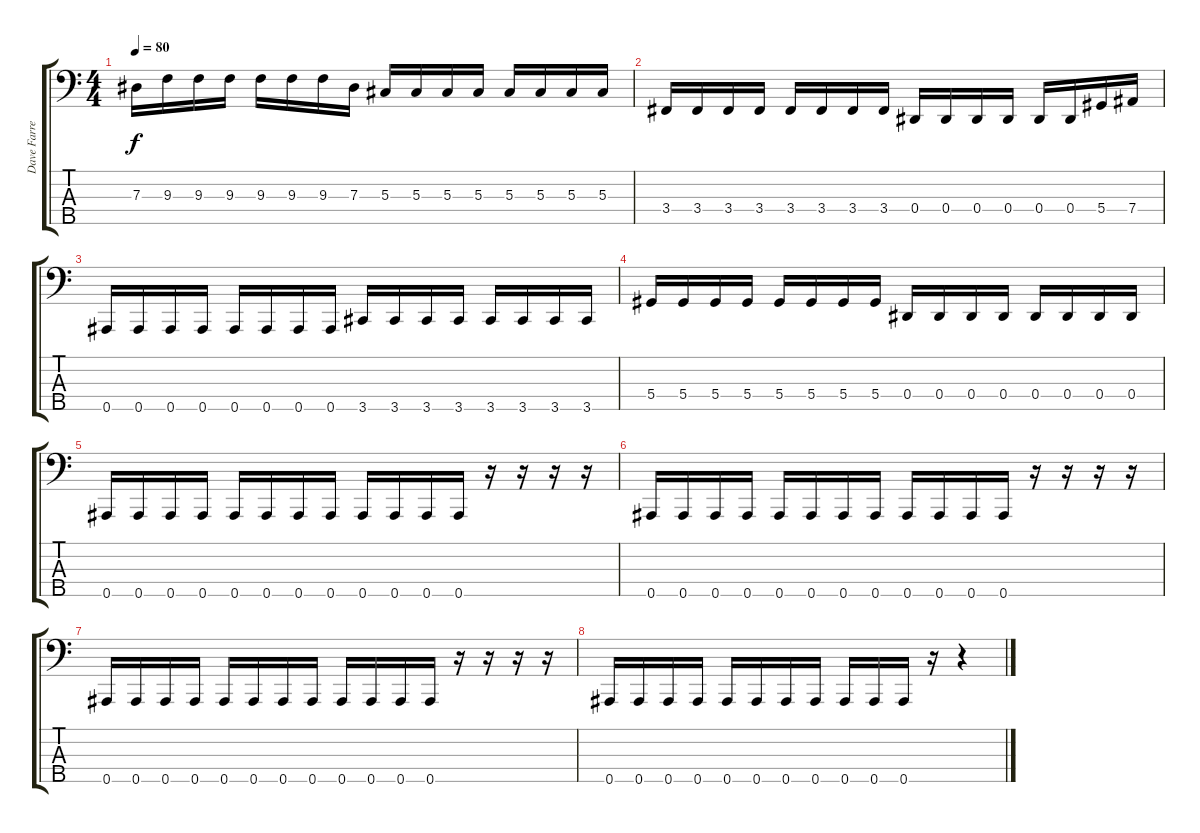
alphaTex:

\track ("Dave Farrell \"Phoenix\" (Bass)" "Dave Farre") {instrument electricbassfinger}
\staff {score tabs}
\tuning (Gb2 Db2 Ab1 Eb1 Bb0) {hide}
\ts (4 4)
\tempo 80
\clef f4
\ks c
7.3.16{dy f} 9.3.16 9.3.16 9.3.16 9.3.16 9.3.16 9.3.16 7.3.16 5.3.16 5.3.16 5.3.16 5.3.16 5.3.16 5.3.16 5.3.16 5.3.16 |
3.4.16 3.4.16 3.4.16 3.4.16 3.4.16 3.4.16 3.4.16 3.4.16 0.4.16 0.4.16 0.4.16 0.4.16 0.4.16 0.4.16 5.4.16 7.4.16 |
0.5.16 0.5.16 0.5.16 0.5.16 0.5.16 0.5.16 0.5.16 0.5.16 3.5.16 3.5.16 3.5.16 3.5.16 3.5.16 3.5.16 3.5.16 3.5.16 |
5.4.16 5.4.16 5.4.16 5.4.16 5.4.16 5.4.16 5.4.16 5.4.16 0.4.16 0.4.16 0.4.16 0.4.16 0.4.16 0.4.16 0.4.16 0.4.16 |
0.5.16 0.5.16 0.5.16 0.5.16 0.5.16 0.5.16 0.5.16 0.5.16 0.5.16 0.5.16 0.5.16 0.5.16 r.16 r.16 r.16 r.16 |
0.5.16 0.5.16 0.5.16 0.5.16 0.5.16 0.5.16 0.5.16 0.5.16 0.5.16 0.5.16 0.5.16 0.5.16 r.16 r.16 r.16 r.16 |
0.5.16 0.5.16 0.5.16 0.5.16 0.5.16 0.5.16 0.5.16 0.5.16 0.5.16 0.5.16 0.5.16 0.5.16 r.16 r.16 r.16 r.16 |
0.5.16 0.5.16 0.5.16 0.5.16 0.5.16 0.5.16 0.5.16 0.5.16 0.5.16 0.5.16 0.5.16 r.16 r.4
